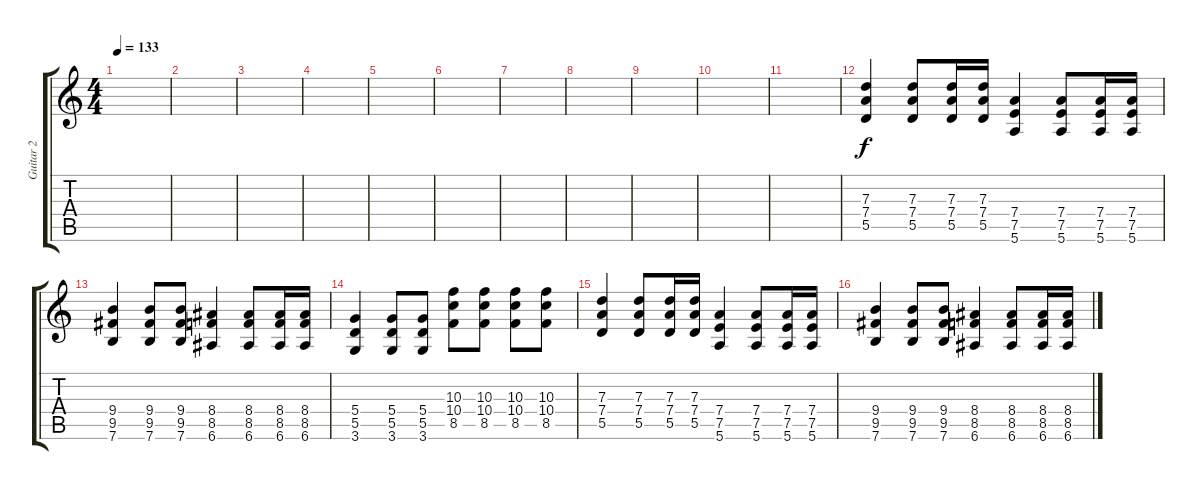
\track ("Guitar 2" "Guitar 2") {instrument overdrivenguitar}
\staff {score tabs}
\tuning (E4 B3 G3 D3 A2 E2) {hide}
\ts (4 4)
\tempo 133
\clef g2
\ks c
|
|
|
|
|
|
|
|
|
|
|
(7.3 7.4 5.5).4 (7.3 7.4 5.5).8 (7.3 7.4 5.5).16 (7.3 7.4 5.5).16 (7.4 7.5 5.6).4 (7.4 7.5 5.6).8 (7.4 7.5 5.6).16 (7.4 7.5 5.6).16 |
(9.4 9.5 7.6).4 (9.4 9.5 7.6).8 (9.4 9.5 7.6).8 (8.4 8.5 6.6).4 (8.4 8.5 6.6).8 (8.4 8.5 6.6).16 (8.4 8.5 6.6).16 |
(5.4 5.5 3.6).4 (5.4 5.5 3.6).8 (5.4 5.5 3.6).8 (10.3 10.4 8.5).8 (10.3 10.4 8.5).8 (10.3 10.4 8.5).8 (10.3 10.4 8.5).8 |
(7.3 7.4 5.5).4 (7.3 7.4 5.5).8 (7.3 7.4 5.5).16 (7.3 7.4 5.5).16 (7.4 7.5 5.6).4 (7.4 7.5 5.6).8 (7.4 7.5 5.6).16 (7.4 7.5 5.6).16 |
(9.4 9.5 7.6).4 (9.4 9.5 7.6).8 (9.4 9.5 7.6).8 (8.4 8.5 6.6).4 (8.4 8.5 6.6).8 (8.4 8.5 6.6).16 (8.4 8.5 6.6).16
